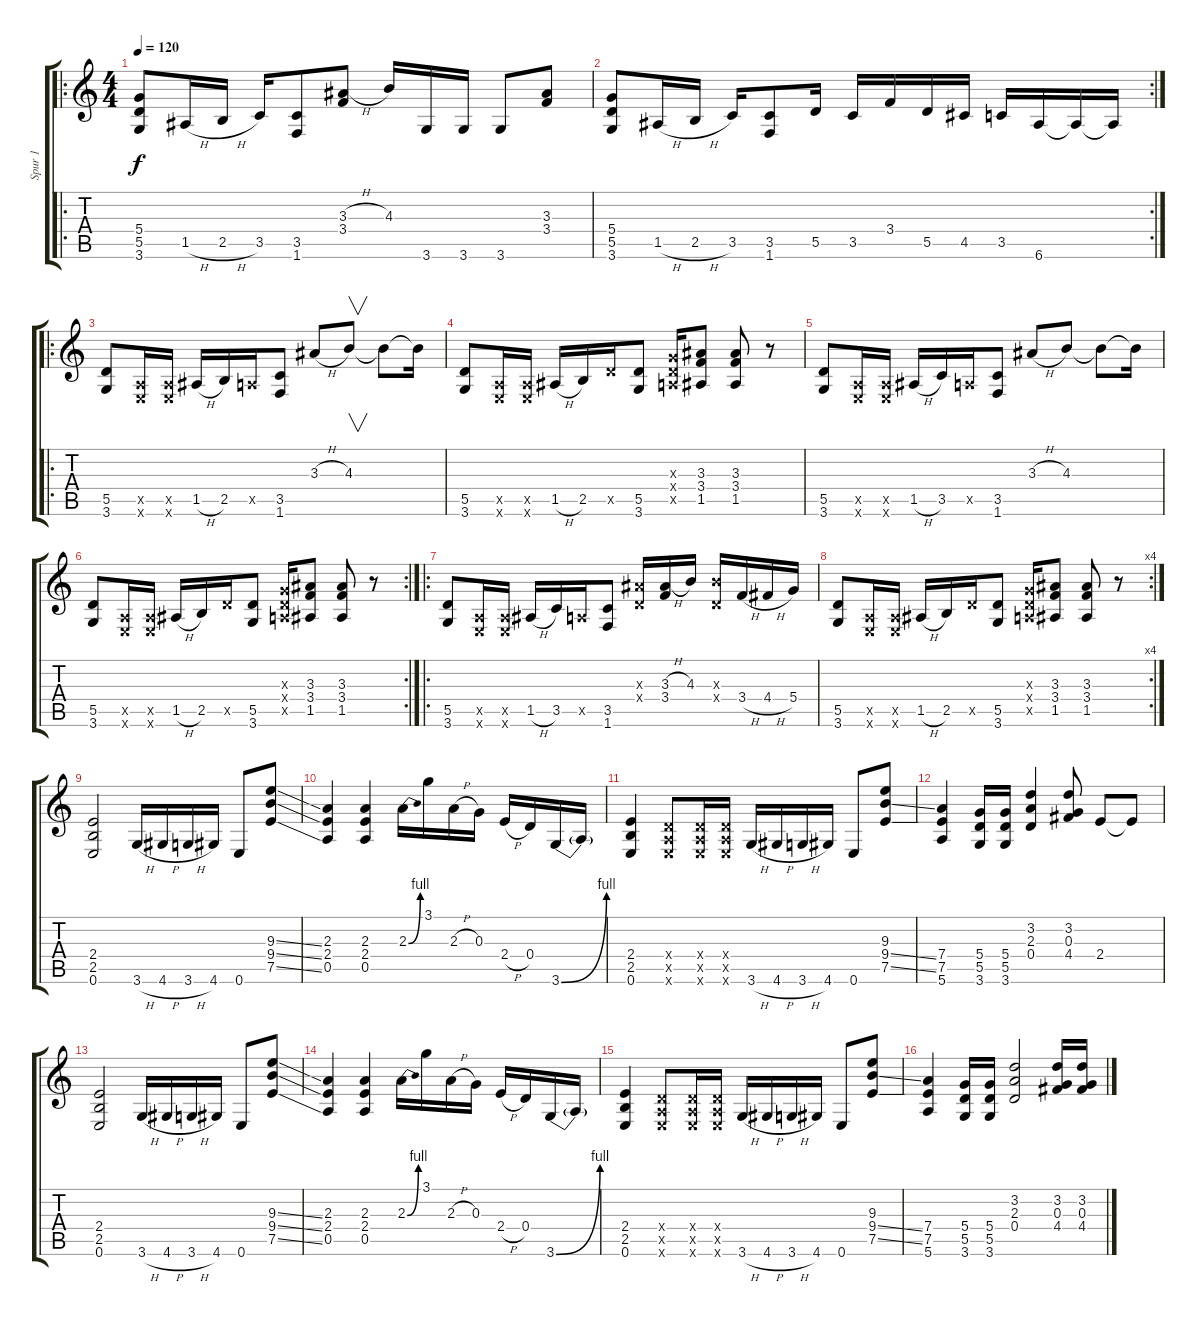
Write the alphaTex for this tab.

\track ("Spur 1" "Spur 1") {instrument distortionguitar}
\staff {score tabs}
\tuning (E4 B3 G3 D3 A2 E2) {hide}
\ro
\ts (4 4)
\tempo 120
\clef g2
\ks c
(5.4 5.5 3.6).8{dy f instrument distortionguitar} 1.5{h}.16 2.5{h}.16 3.5.16 (3.5 1.6).8 (3.3{h} 3.4).8 4.3.16 3.6.16{instrument electricguitarmuted} 3.6.16 3.6.8 (3.3 3.4).8{instrument distortionguitar} |
\rc 2
(5.4 5.5 3.6).8 1.5{h}.16 2.5{h}.16 3.5.16 (3.5 1.6).8 5.5.16{instrument electricguitarmuted} 3.5.16 3.4.16 5.5.16 4.5.16 3.5.16 6.6.16 6.6{t}.16 6.6{t}.16 |
\ro
(5.5 3.6).8 (0.5{x} 0.6{x}).16 (0.5{x} 0.6{x}).16 1.5{h}.16 2.5.16 0.5{x}.16 (3.5 1.6).8 3.3{h}.8 4.3.8{v} 4.3{t}.8 4.3{t}.16 |
(5.5 3.6).8 (0.5{x} 0.6{x}).16 (0.5{x} 0.6{x}).16 1.5{h}.16 2.5.16 5.5{x}.16 (5.5 3.6).8 (0.3{x} 0.4{x} 0.5{x}).16 (3.3 3.4 1.5).8 (3.3 3.4 1.5).8 r.8 |
(5.5 3.6).8 (0.5{x} 0.6{x}).16 (0.5{x} 0.6{x}).16 1.5{h}.16 3.5.16 0.5{x}.16 (3.5 1.6).8 3.3{h}.8 4.3.8 4.3{t}.8 4.3{t}.16 |
\rc 2
(5.5 3.6).8 (0.5{x} 0.6{x}).16 (0.5{x} 0.6{x}).16 1.5{h}.16 2.5.16 5.5{x}.16 (5.5 3.6).8 (0.3{x} 0.4{x} 0.5{x}).16 (3.3 3.4 1.5).8 (3.3 3.4 1.5).8 r.8 |
\ro
(5.5 3.6).8 (0.5{x} 0.6{x}).16 (0.5{x} 0.6{x}).16 1.5{h}.16 3.5.16 0.5{x}.16 (3.5 1.6).8 (3.3{x} 0.4{x}).16 (3.3{h} 3.4).16 4.3.16 (4.3{x} 0.4{x}).16 3.4{h}.16 4.4{h}.16 5.4.16 |
\rc 4
(5.5 3.6).8 (0.5{x} 0.6{x}).16 (0.5{x} 0.6{x}).16 1.5{h}.16 2.5.16 5.5{x}.16 (5.5 3.6).8 (0.3{x} 0.4{x} 0.5{x}).16 (3.3 3.4 1.5).8 (3.3 3.4 1.5).8 r.8 |
(2.4 2.5 0.6).2 3.6{h}.16 4.6{h}.16 3.6{h}.16 4.6.16 0.6.8 (9.3{ss} 9.4{ss} 7.5{ss}).8 |
(2.3 2.4 0.5).4 (2.3 2.4 0.5).4 2.3{be (bend 0 0 60 4)}.16 3.1.16 2.3{h}.16 0.3.16 2.4{h}.16 0.4.16 3.6{be (bend 0 0 60 4)}.16 3.6{t}.16 |
(2.4 2.5 0.6).4 (0.4{x} 0.5{x} 0.6{x}).8 (0.4{x} 0.5{x} 0.6{x}).16 (0.4{x} 0.5{x} 0.6{x}).16 3.6{h}.16 4.6{h}.16 3.6{h}.16 4.6.16 0.6.8 (9.3 9.4{ss} 7.5{ss}).8 |
(7.4 7.5 5.6).4 (5.4 5.5 3.6).16 (5.4 5.5 3.6).16 (3.2 2.3 0.4).4 (3.2 0.3 4.4).8 2.4.8 2.4{t}.8 |
(2.4 2.5 0.6).2 3.6{h}.16 4.6{h}.16 3.6{h}.16 4.6.16 0.6.8 (9.3{ss} 9.4{ss} 7.5{ss}).8 |
(2.3 2.4 0.5).4 (2.3 2.4 0.5).4 2.3{be (bend 0 0 60 4)}.16 3.1.16 2.3{h}.16 0.3.16 2.4{h}.16 0.4.16 3.6{be (bend 0 0 60 4)}.16 3.6{t}.16 |
(2.4 2.5 0.6).4 (0.4{x} 0.5{x} 0.6{x}).8 (0.4{x} 0.5{x} 0.6{x}).16 (0.4{x} 0.5{x} 0.6{x}).16 3.6{h}.16 4.6{h}.16 3.6{h}.16 4.6.16 0.6.8 (9.3 9.4{ss} 7.5{ss}).8 |
(7.4 7.5 5.6).4 (5.4 5.5 3.6).16 (5.4 5.5 3.6).16 (3.2 2.3 0.4).2 (3.2 0.3 4.4).16 (3.2 0.3 4.4).16
